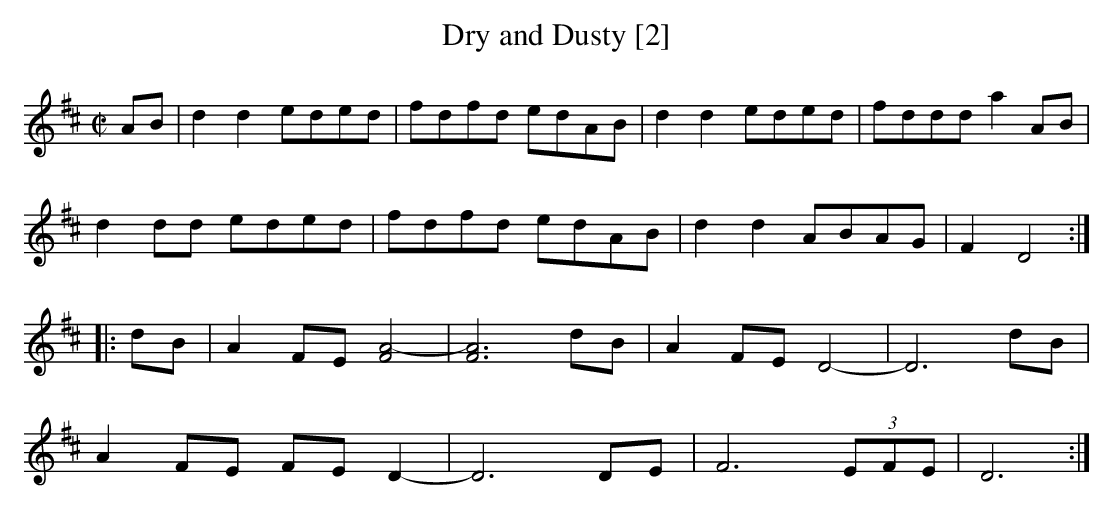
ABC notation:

X:1
T:Dry and Dusty [2]
M:C|
L:1/8
K:D
AB|d2d2 eded|fdfd edAB|d2d2 eded|fddd a2AB|
d2dd eded|fdfd edAB|d2d2 ABAG|F2 D4 :|
|:dB|A2 FE [F4A4-]|[F6A6]dB|A2FE D4-|D6 dB|
A2 FE FE D2-|D6 DE|F6 (3EFE|D6:|
